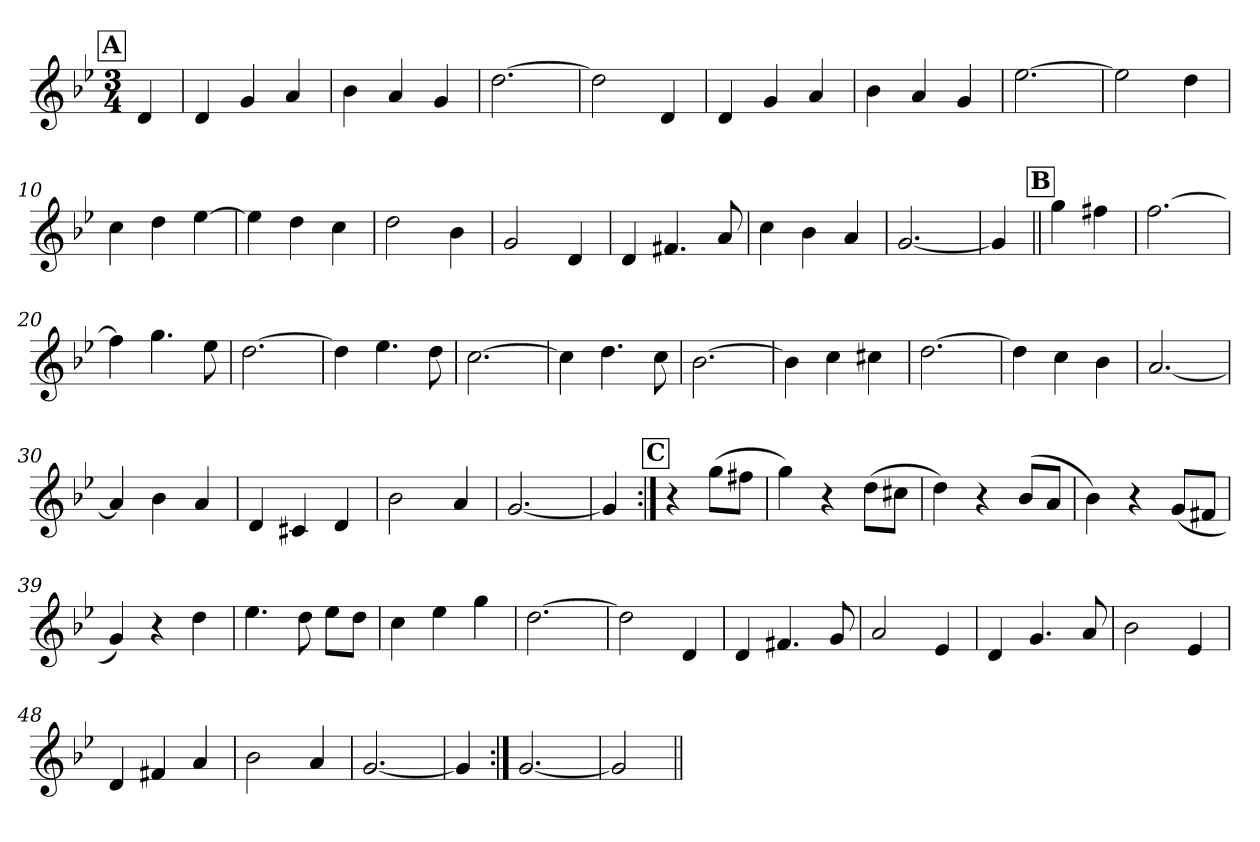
**kern
*part1
*staff1
*clefG2
*k[b-e-]
*g:
*M3/4
*MM140
!!LO:REH:place=s1:a:B:fs=14:t=A
=1
4d/
=2
4d/
4g/
4a/
=3
4b-\
4a/
4g/
=4
[2.dd\
=5
2dd\]
4d/
=6
4d/
4g/
4a/
=7
4b-\
4a/
4g/
=8
[2.ee-\
=9
2ee-\]
4dd\
=10
4cc\
4dd\
[4ee-\
=11
4ee-\]
4dd\
4cc\
=12
2dd\
4b-\
=13
2g/
4d/
=14
4d/
4.f#X/
8a/
!!LO:LB:g=z
=15
4cc\
4b-\
4a/
=16
[2.g/
=17
4g/]
!!LO:REH:place=s1:a:B:fs=14:t=B
=18||
4gg\
4ff#X\
=19
[2.ff\
=20
4ff\]
4.gg\
8ee-\
=21
[2.dd\
=22
4dd\]
4.ee-\
8dd\
=23
[2.cc\
=24
4cc\]
4.dd\
8cc\
=25
[2.b-\
=26
4b-\]
4cc\
4cc#X\
=27
[2.dd\
=28
4dd\]
4cc\
4b-\
=29
[2.a/
!!LO:LB:g=z
=30
4a/]
4b-\
4a/
=31
4d/
4c#X/
4d/
=32
2b-\
4a/
=33
[2.g/
=34
4g/]
!!LO:REH:place=s1:a:B:fs=14:t=C
=35:|!
4r
(>8gg\L
8ff#X\J
=36
4gg\)
4r
(>8dd\L
8cc#X\J
=37
4dd\)
4r
(<8b-/L
8a/J
=38
4b-\)
4r
(<8g/L
8f#X/J
=39
4g/)
4r
4dd\
=40
4.ee-\
8dd\
8ee-\L
8dd\J
=41
4cc\
4ee-\
4gg\
!!LO:LB:g=z
=42
[2.dd\
=43
2dd\]
4d/
=44
4d/
4.f#X/
8g/
=45
2a/
4e-/
=46
4d/
4.g/
8a/
=47
2b-\
4e-/
=48
4d/
4f#X/
4a/
=49
2b-\
4a/
=50
[2.g/
=51
4g/]
=52:|!
[2.g/
=53
2g/]
=||
*-
